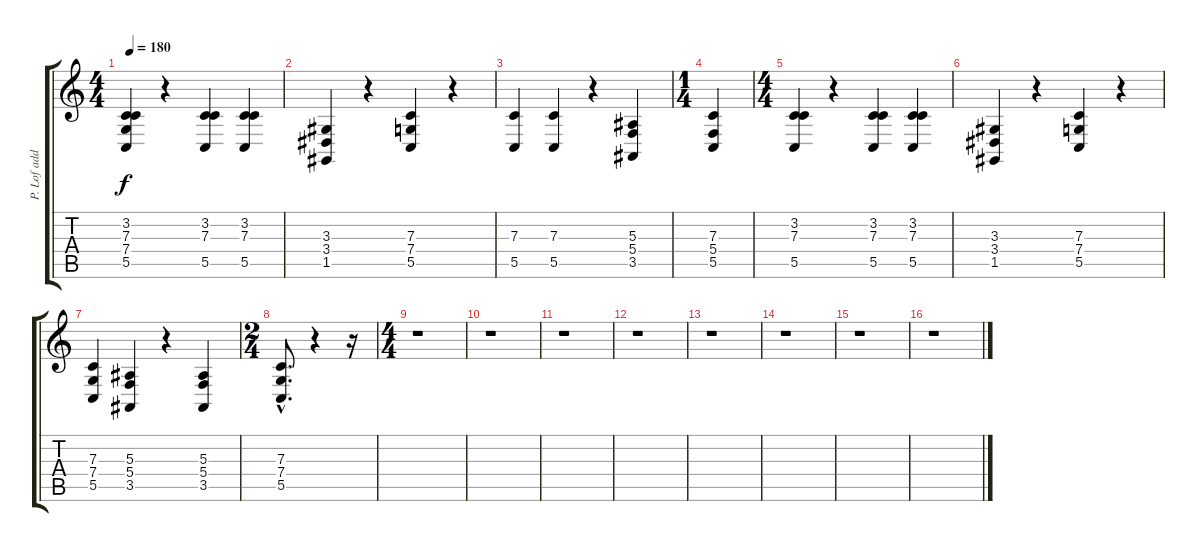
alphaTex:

\track ("P. Lof addition" "P. Lof add") {instrument stringensemble1}
\staff {score tabs}
\tuning (D4 A3 F3 C3 G2 D2) {hide}
\ts (4 4)
\tempo 180
\clef g2
\ks c
(3.2 7.3 7.4 5.5).4{dy f instrument stringensemble1} r.4 (3.2 7.3 5.5).4 (3.2 7.3 5.5).4 |
(3.3 3.4 1.5).4 r.4 (7.3 7.4 5.5).4 r.4 |
(7.3 5.5).4 (7.3 5.5).4 r.4 (5.3 5.4 3.5).4 |
\ts (1 4)
(7.3 5.4 5.5).4 |
\ts (4 4)
(3.2 7.3 5.5).4 r.4 (3.2 7.3 5.5).4 (3.2 7.3 5.5).4 |
(3.3 3.4 1.5).4 r.4 (7.3 7.4 5.5).4 r.4 |
(7.3 7.4 5.5).4 (5.3 5.4 3.5).4 r.4 (5.3 5.4 3.5).4 |
\ts (2 4)
(7.3{hac} 7.4{hac} 5.5{hac}).8{d} r.4 r.16 |
\ts (4 4)
r.1 |
r.1 |
r.1 |
r.1 |
r.1 |
r.1 |
r.1 |
r.1
